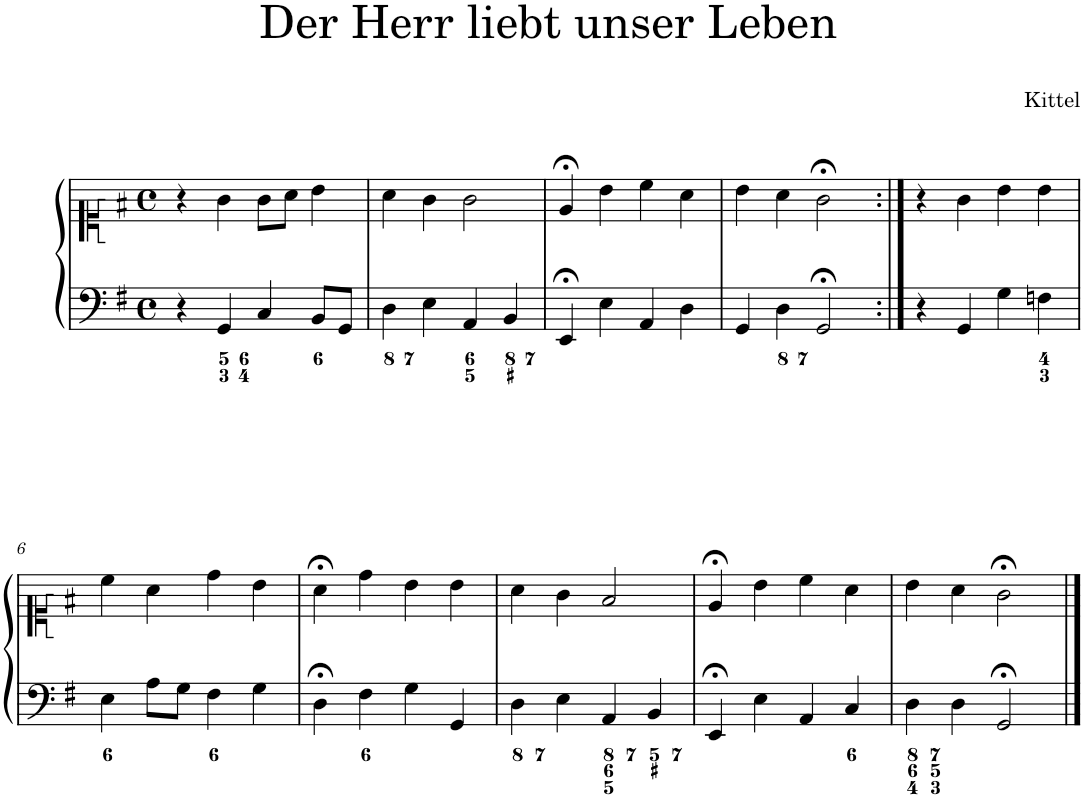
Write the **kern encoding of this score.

**kern	**kern
*part1	*part1
*staff2	*staff1
*I"Piano	*
*I'Pno.	*
*clefF4	*clefC1
*k[f#]	*k[f#]
*M4/4	*M4/4
*met(c)	*met(c)
=1	=1
4r	4r
4GG/	4g\
4C/	8g\L
.	8a\J
8BB/L	4b\
8GG/J	.
=2	=2
4D\	4a\
4E\	4g\
4AA/	2g\
4BB/	.
=3	=3
4EE;</	4e;</
4E\	4b\
4AA/	4cc\
4D\	4a\
=4	=4
4GG/	4b\
4D\	4a\
2GG;</	2g;<\
=5:|!	=5:|!
4r	4r
4GG/	4g\
4G\	4b\
4Fn\	4b\
!!LO:LB:g=z
=6	=6
4E\	4cc\
8A\L	4a\
8G\J	.
4F#\	4dd\
4G\	4b\
=7	=7
4D;<\	4a;<\
4F#\	4dd\
4G\	4b\
4GG/	4b\
=8	=8
4D\	4a\
4E\	4g\
4AA/	2f#/
4BB/	.
=9	=9
4EE;</	4e;</
4E\	4b\
4AA/	4cc\
4C/	4a\
=10	=10
4D\	4b\
4D\	4a\
2GG;</	2g;<\
==	==
*-	*-
